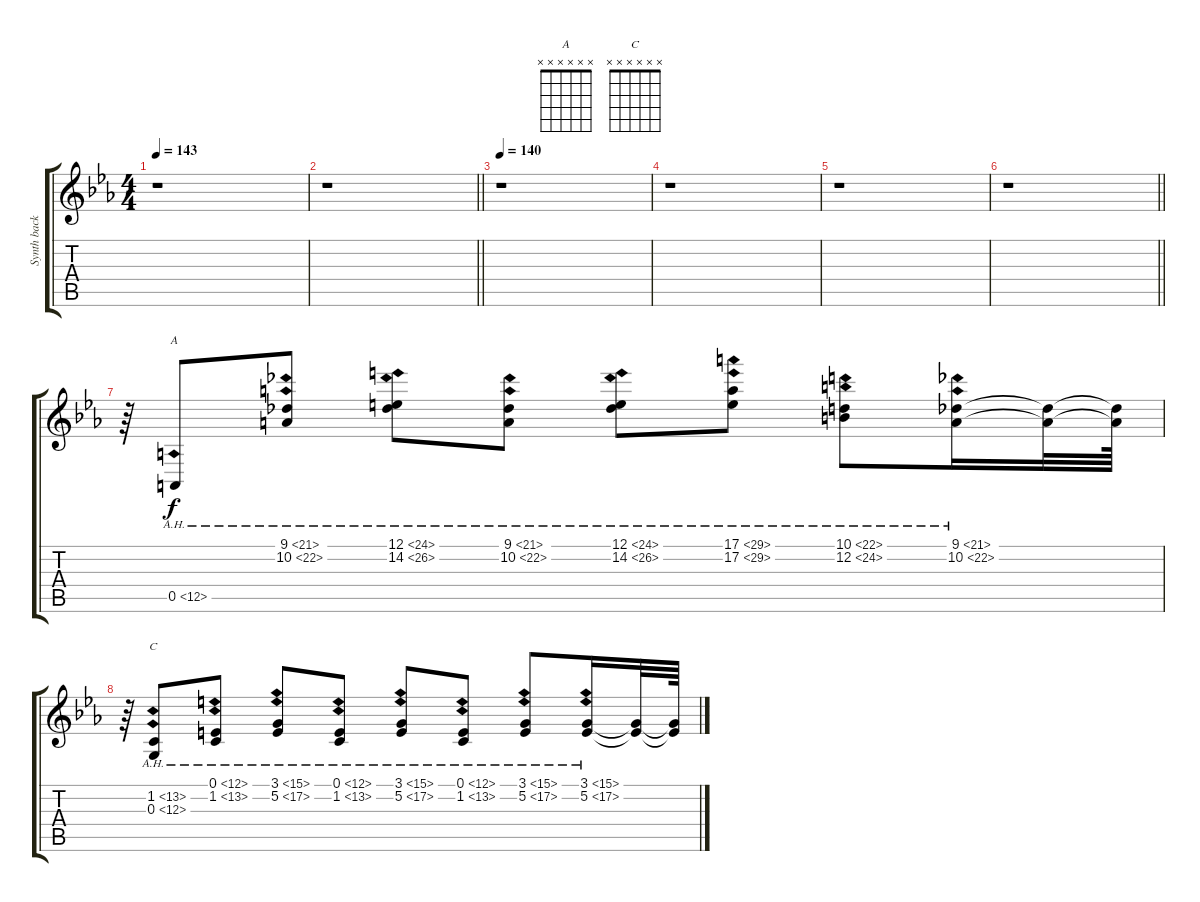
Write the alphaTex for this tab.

\track ("Synth backing track" "Synth back") {instrument lead2sawtooth}
\staff {score tabs}
\tuning (E4 B3 G3 D3 A2 E2) {hide}
\chord ("A" x x x x x x)
\chord ("C" x x x x x x)
\ts (4 4)
\tempo 143
\clef g2
\ks cminor
r.1{dy f} |
\barLineRight lightlight
r.1 |
\tempo 140
r.1 |
r.1 |
r.1 |
\barLineRight lightlight
r.1{volume 0} |
r.64{volume 5} 0.5{ah 12}.8{ch "A"} (9.1{ah 12} 10.2{ah 12}).8 (12.1{ah 12} 14.2{ah 12}).8 (9.1{ah 12} 10.2{ah 12}).8 (12.1{ah 12} 14.2{ah 12}).8 (17.1{ah 12} 17.2{ah 12}).8 (10.1{ah 12} 12.2{ah 12}).8 (9.1{ah 12} 10.2{ah 12}).16 (9.1{t} 10.2{t}).32 (9.1{t} 10.2{t}).64 |
r.64 (1.2{ah 12} 0.3{ah 12}).8{ch "C"} (0.1{ah 12} 1.2{ah 12}).8 (3.1{ah 12} 5.2{ah 12}).8 (0.1{ah 12} 1.2{ah 12}).8 (3.1{ah 12} 5.2{ah 12}).8 (0.1{ah 12} 1.2{ah 12}).8 (3.1{ah 12} 5.2{ah 12}).8 (3.1{ah 12} 5.2{ah 12}).16 (3.1{t} 5.2{t}).32 (3.1{t} 5.2{t}).64
